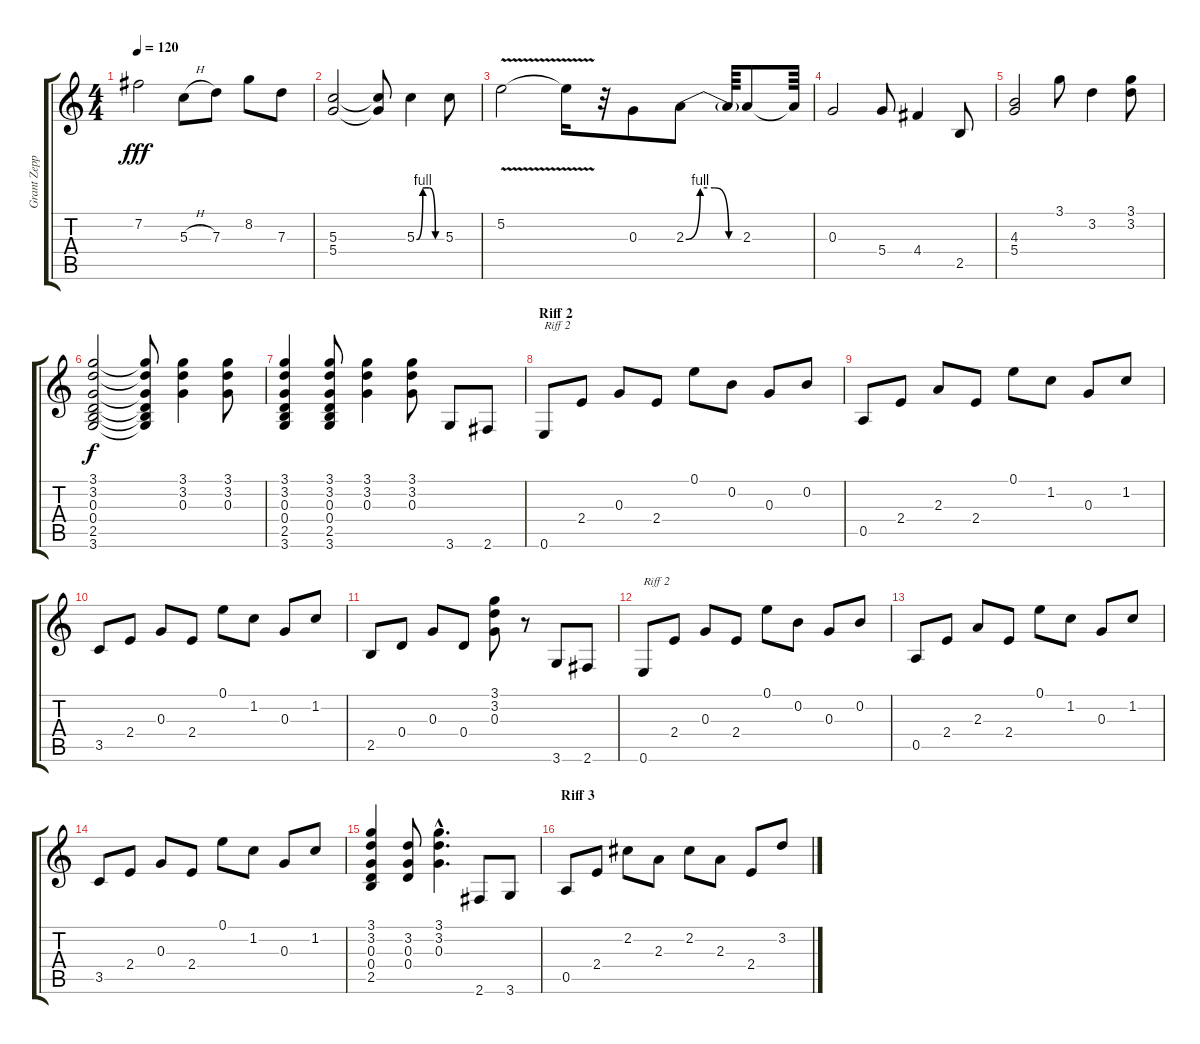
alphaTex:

\track ("Grant Zeppelin" "Grant Zepp") {instrument acousticguitarsteel}
\staff {score tabs}
\tuning (E4 B3 G3 D3 A2 E2) {hide}
\ts (4 4)
\tempo 120
\clef g2
\ks c
7.2{t}.2{dy fff} 5.3{h}.8 7.3.8 8.2.8 7.3.8 |
(5.3 5.4).2 (5.3{t} 5.4{t}).8 5.3{be (custom 0 0 15 4 30 4 45 0 60 0)}.4 5.3.8 |
5.2{v}.2 5.2{t}.16 r.32 0.3.8 2.3{be (custom 0 0 15 4 30 4 45 0 60 0)}.8 2.3{t}.64 2.3.8 2.3{t}.64 |
0.3.2 5.4.8 4.4.4 2.5.8 |
(4.3 5.4).2 3.1.8 3.2.4 (3.1 3.2).8 |
(3.1 3.2 0.3 0.4 2.5 3.6).2{dy f} (3.1{t} 3.2{t} 0.3{t} 0.4{t} 2.5{t} 3.6{t}).8 (3.1 3.2 0.3).4 (3.1 3.2 0.3).8 |
(3.1 3.2 0.3 0.4 2.5 3.6).4 (3.1 3.2 0.3 0.4 2.5 3.6).8 (3.1 3.2 0.3).4 (3.1 3.2 0.3).8 3.6.8 2.6.8 |
\section ("" "Riff 2")
0.6.8{txt "Riff 2" volume 14} 2.4.8 0.3.8 2.4.8 0.1.8 0.2.8 0.3.8 0.2.8 |
0.5.8 2.4.8 2.3.8 2.4.8 0.1.8 1.2.8 0.3.8 1.2.8 |
3.5.8 2.4.8 0.3.8 2.4.8 0.1.8 1.2.8 0.3.8 1.2.8 |
2.5.8 0.4.8 0.3.8 0.4.8 (3.1 3.2 0.3).8 r.8 3.6.8 2.6.8 |
0.6.8{txt "Riff 2"} 2.4.8 0.3.8 2.4.8 0.1.8 0.2.8 0.3.8 0.2.8 |
0.5.8 2.4.8 2.3.8 2.4.8 0.1.8 1.2.8 0.3.8 1.2.8 |
3.5.8 2.4.8 0.3.8 2.4.8 0.1.8 1.2.8 0.3.8 1.2.8 |
(3.1 3.2 0.3 0.4 2.5).4 (3.2 0.3 0.4).8 (3.1{hac} 3.2{hac} 0.3{hac}).4{d} 2.6.8 3.6.8 |
\section ("" "Riff 3")
0.5.8 2.4.8 2.2.8 2.3.8 2.2.8 2.3.8 2.4.8 3.2.8
